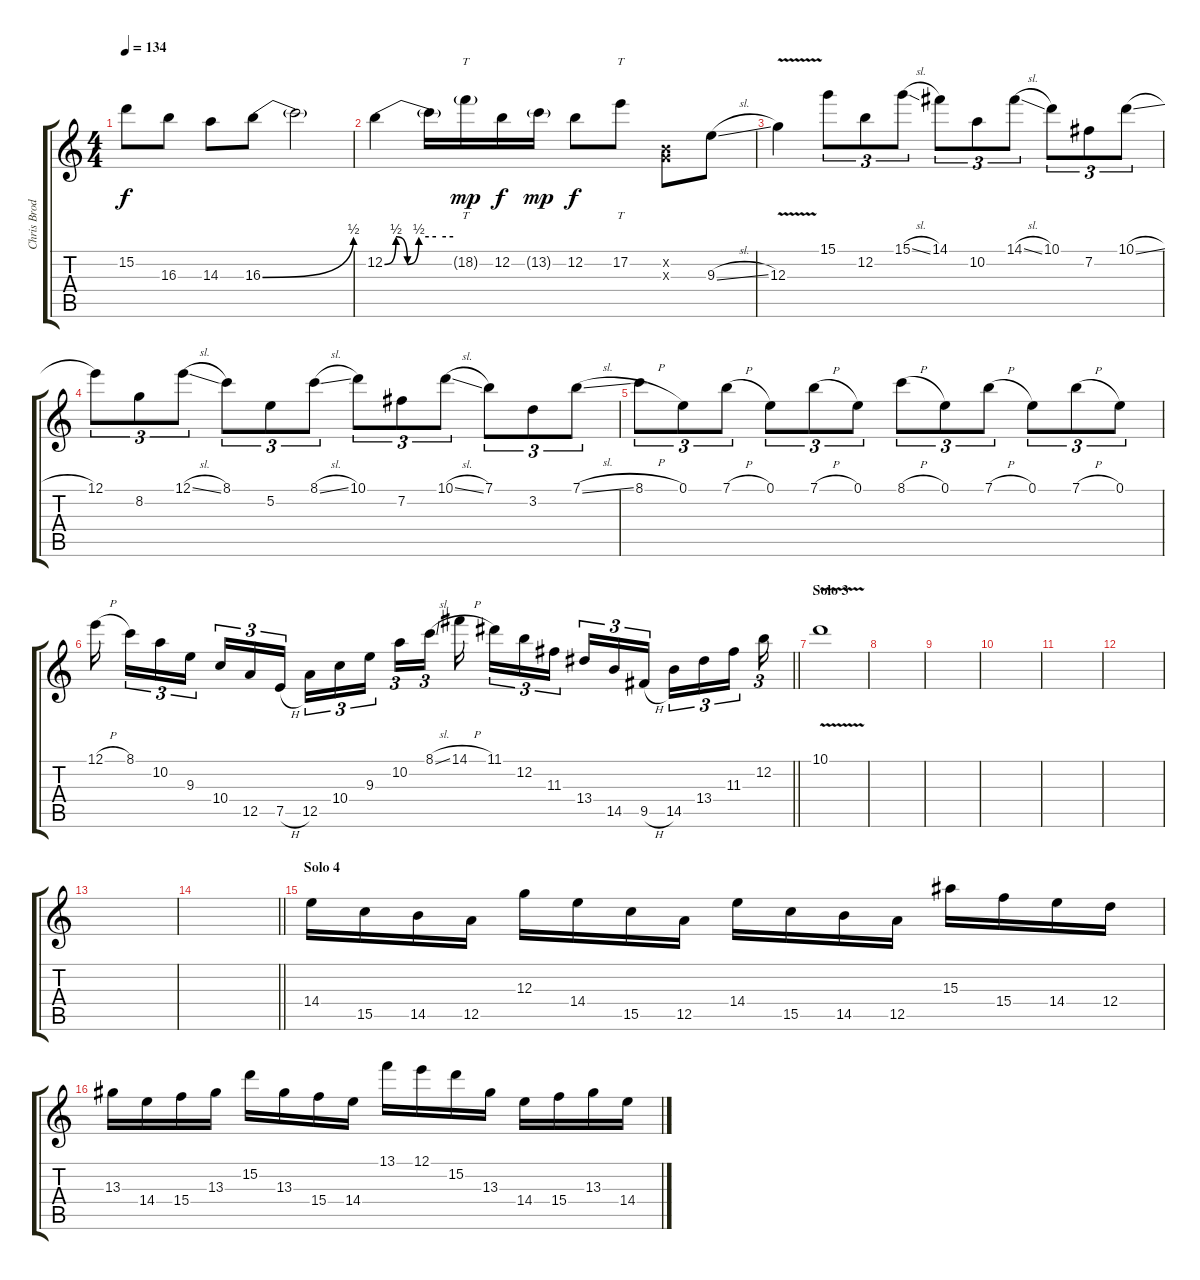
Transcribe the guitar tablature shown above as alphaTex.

\track ("Chris Broderick Solo" "Chris Brod") {instrument distortionguitar}
\staff {score tabs}
\tuning (E4 B3 G3 D3 A2 E2) {hide}
\ts (4 4)
\tempo 134
\clef g2
\ks c
15.2.8{dy f} 16.3.8 14.3.8 16.3{be (bend 0 0 60 2)}.8 16.3{t}.2 |
12.2{be (custom 0 0 10 2 20 0 30 2 45 2 60 2)}.4 12.2{t}.16 18.2{g}.16{tt dy mp} 12.2.16{dy f} 13.2{g}.16{dy mp} 12.2.8{dy f} 17.2.8{tt} (0.2{x} 0.3{x}).8 9.3{sl}.8 |
12.3{v}.4 15.1.8{tu (3 2)} 12.2.8{tu (3 2)} 15.1{sl}.8{tu (3 2)} 14.1.8{tu (3 2)} 10.2.8{tu (3 2)} 14.1{sl}.8{tu (3 2)} 10.1.8{tu (3 2)} 7.2.8{tu (3 2)} 10.1{sl}.8{tu (3 2)} |
12.1.8{tu (3 2)} 8.2.8{tu (3 2)} 12.1{sl}.8{tu (3 2)} 8.1.8{tu (3 2)} 5.2.8{tu (3 2)} 8.1{sl}.8{tu (3 2)} 10.1.8{tu (3 2)} 7.2.8{tu (3 2)} 10.1{sl}.8{tu (3 2)} 7.1.8{tu (3 2)} 3.2.8{tu (3 2)} 7.1{sl}.8{tu (3 2)} |
8.1{h}.8{tu (3 2)} 0.1.8{tu (3 2)} 7.1{h}.8{tu (3 2)} 0.1.8{tu (3 2)} 7.1{h}.8{tu (3 2)} 0.1.8{tu (3 2)} 8.1{h}.8{tu (3 2)} 0.1.8{tu (3 2)} 7.1{h}.8{tu (3 2)} 0.1.8{tu (3 2)} 7.1{h}.8{tu (3 2)} 0.1.8{tu (3 2)} |
\barLineRight lightlight
12.1{h}.16{beam splitsecondary} 8.1.16{tu (3 2)} 10.2.16{tu (3 2)} 9.3.16{tu (3 2) beam splitsecondary} 10.4.16{tu (3 2)} 12.5.16{tu (3 2)} 7.5{h}.16{tu (3 2) beam splitsecondary} 12.5.16{tu (3 2)} 10.4.16{tu (3 2)} 9.3.16{tu (3 2) beam splitsecondary} 10.2.16{tu (3 2)} 8.1{sl}.16{tu (3 2)} 14.1{h}.16{beam splitsecondary} 11.1.16{tu (3 2)} 12.2.16{tu (3 2)} 11.3.16{tu (3 2) beam splitsecondary} 13.4.16{tu (3 2)} 14.5.16{tu (3 2)} 9.5{h}.16{tu (3 2) beam splitsecondary} 14.5.16{tu (3 2)} 13.4.16{tu (3 2)} 11.3.16{tu (3 2) beam splitsecondary} 12.2.16{tu (3 2)} |
\section ("" "Solo 3")
10.1{v}.1 |
|
|
|
|
|
|
\barLineRight lightlight
|
\section ("" "Solo 4")
14.4.16 15.5.16 14.5.16 12.5.16 12.3.16 14.4.16 15.5.16 12.5.16 14.4.16 15.5.16 14.5.16 12.5.16 15.3.16 15.4.16 14.4.16 12.4.16 |
13.3.16 14.4.16 15.4.16 13.3.16 15.2.16 13.3.16 15.4.16 14.4.16 13.1.16 12.1.16 15.2.16 13.3.16 14.4.16 15.4.16 13.3.16 14.4.16
